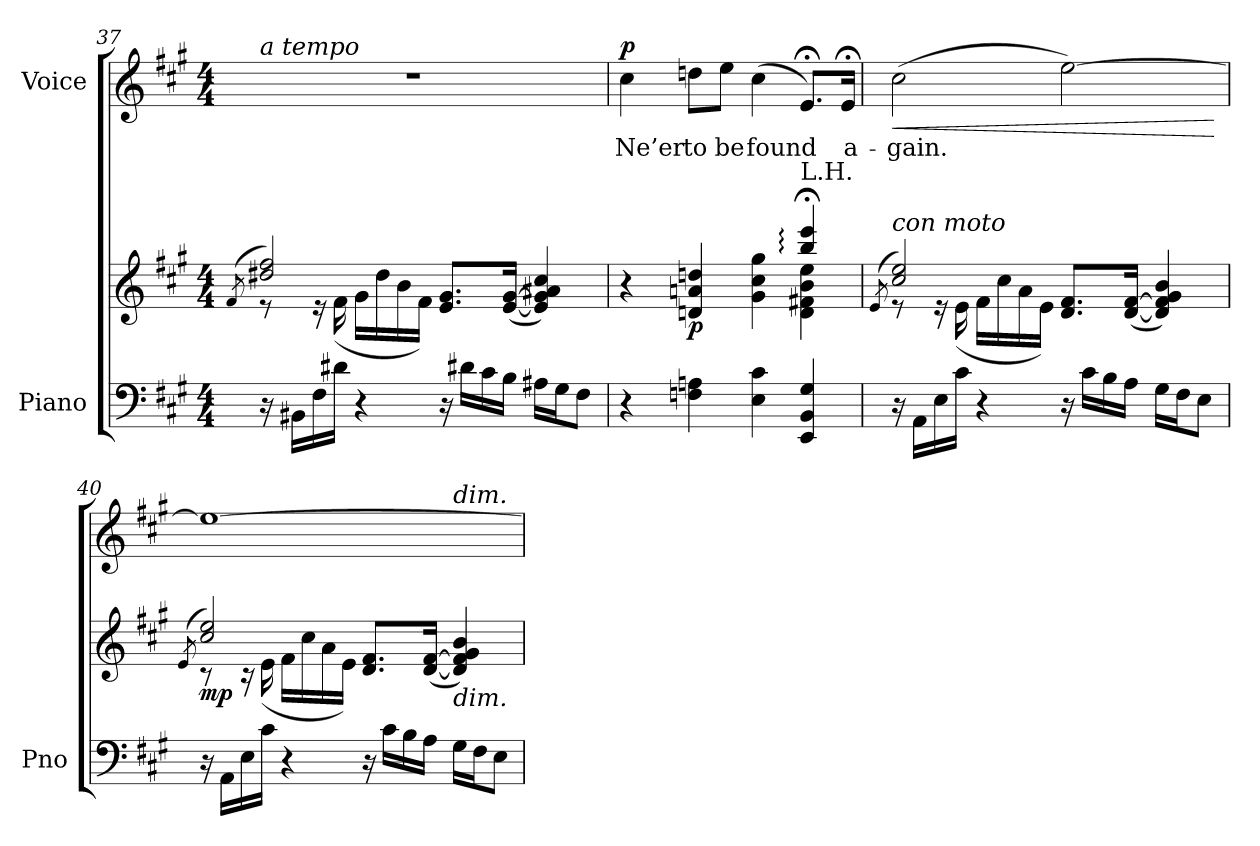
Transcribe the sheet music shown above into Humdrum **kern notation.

**kern	**kern	**dynam	**kern	**text	**dynam
*part2	*part2	*part2	*part1	*part1	*part1
*staff3	*staff2	*staff2/3	*staff1	*staff1	*staff1
*I"Piano	*	*	*I"Voice	*	*
*I'Pno	*	*	*	*	*
*clefF4	*clefG2	*	*clefG2	*	*
*k[f#c#g#]	*k[f#c#g#]	*	*k[f#c#g#]	*	*
*M4/4	*M4/4	*	*M4/4	*	*
*MM80	*MM80	*	*MM80	*	*
=37	=37	=37	=37	=37	=37
.	(>8qf#/	.	.	.	.
*	*^	*	*	*	*
!	!	!	!	!LO:TX:a:i:t=a tempo	!	!
!	!	!	!LO:DY:b	!	!	!
!	!	!	!LO:DY:n=1:b	!	!	!
16r	2dd#X/ 2ff#/)	8r	pp other-dynamics	1r	.	.
16BB#X\LL	.	.	.	.	.	.
16F#\	.	16r	.	.	.	.
16d#X\JJ	.	(<16f#\	.	.	.	.
4r	.	16g#\LL	.	.	.	.
.	.	16dd#\	.	.	.	.
.	.	16b\	.	.	.	.
.	.	16f#\JJ)	.	.	.	.
16r	2ryy	8.e/ 8.g#/L	.	.	.	.
16d#X\LL	.	.	.	.	.	.
16c#\	.	.	.	.	.	.
16B\JJ	.	(>[16e/ [16g#/Jk	.	.	.	.
16A#X\LL	.	4e/] 4g#/] 4a#X/ 4cc#/)	.	.	.	.
16G#\J	.	.	.	.	.	.
8F#\J	.	.	.	.	.	.
!!LO:LB:g=z
=38	=38	=38	=38	=38	=38	=38
!	!	!	!	!	!LO:LY:b	!LO:DY:a
4r	4r	2.ryy	.	4cc#\	Ne’er	p
!	!	!	!LO:DY:b	!	!LO:LY:b	!
4Fn\ 4An\	4dn/ 4an/ 4ddn/	.	p	8ddn\L	to	.
!	!	!	!	!	!LO:LY:b	!
.	.	.	.	8ee\J	be	.
*	*	*	*	*MM72	*	*
!	!	!	!	!	!LO:LY:b	!
4E\ 4c#\	4g#\ 4cc#\ 4gg#\	.	.	(>4cc#\	found	.
!	!LO:TX:a:t=L.H.	!	!	!	!	!
4EE/ 4BB/ 4G#/	4bb/;<: 4eee/;<:	4d\ 4f#X\ 4b\ 4ee\	.	8.e;</L)	.	.
!	!	!	!	!	!LO:LY:b	!
.	.	.	.	16e;</Jk	a-	.
=39	=39	=39	=39	=39	=39	=39
*	*	*	*	*MM80	*	*
.	(>8qe/	.	.	.	.	.
!	!LO:TX:a:i:t=con moto	!	!	!	!	!
!	!	!	!LO:DY:b	!	!LO:LY:b	!LO:HP:b
!	!	!	!LO:DY:n=1:b	!	!	!
16r	2cc#/ 2ee/)	8r	p other-dynamics	(>2cc#\	-gain.	<
16AA\LL	.	.	.	.	.	.
16E\	.	16r	.	.	.	.
16c#\JJ	.	(<16e\	.	.	.	.
4r	.	16f#\LL	.	.	.	.
.	.	16cc#\	.	.	.	.
.	.	16a\	.	.	.	.
.	.	16e\JJ)	.	.	.	.
16r	2ryy	8.d/ 8.f#/L	.	[2ee\)	.	.
16c#\LL	.	.	.	.	.	.
16B\	.	.	.	.	.	.
16A\JJ	.	(>[16d/ [16f#/Jk	.	.	.	.
16G#\LL	.	4d/] 4f#/] 4g#/ 4b/)	.	.	.	.
16F#\J	.	.	.	.	.	.
8E\J	.	.	.	.	.	.
*	*v	*v	*	*	*	*
.	.	.	.	.	[
=40	=40	=40	=40	=40	=40
.	(>8qe/	.	.	.	.
*	*^	*	*^	*	*
!	!	!	!LO:DY:b	!	!	!	!
16r	2cc#/ 2ee/)	8r	mp	1ee_	2.ryy	.	.
16AA\LL	.	.	.	.	.	.	.
16E\	.	16r	.	.	.	.	.
16c#\JJ	.	(<16e\	.	.	.	.	.
4r	.	16f#\LL	.	.	.	.	.
.	.	16cc#\	.	.	.	.	.
.	.	16a\	.	.	.	.	.
.	.	16e\JJ)	.	.	.	.	.
16r	2ryy	8.d/ 8.f#/L	.	.	.	.	.
16c#\LL	.	.	.	.	.	.	.
16B\	.	.	.	.	.	.	.
16A\JJ	.	(>[16d/ [16f#/Jk	.	.	.	.	.
!	!	!	!	!	!LO:TX:a:i:t=dim.	!	!
!	!	!LO:TX:b:i:t=dim.	!	!	!	!	!
16G#\LL	.	4d/] 4f#/] 4g#/ 4b/)	.	.	4ryy	.	.
16F#\J	.	.	.	.	.	.	.
8E\J	.	.	.	.	.	.	.
*	*v	*v	*	*	*	*	*
*	*	*	*v	*v	*	*
=	=	=	=	=	=
*-	*-	*-	*-	*-	*-
